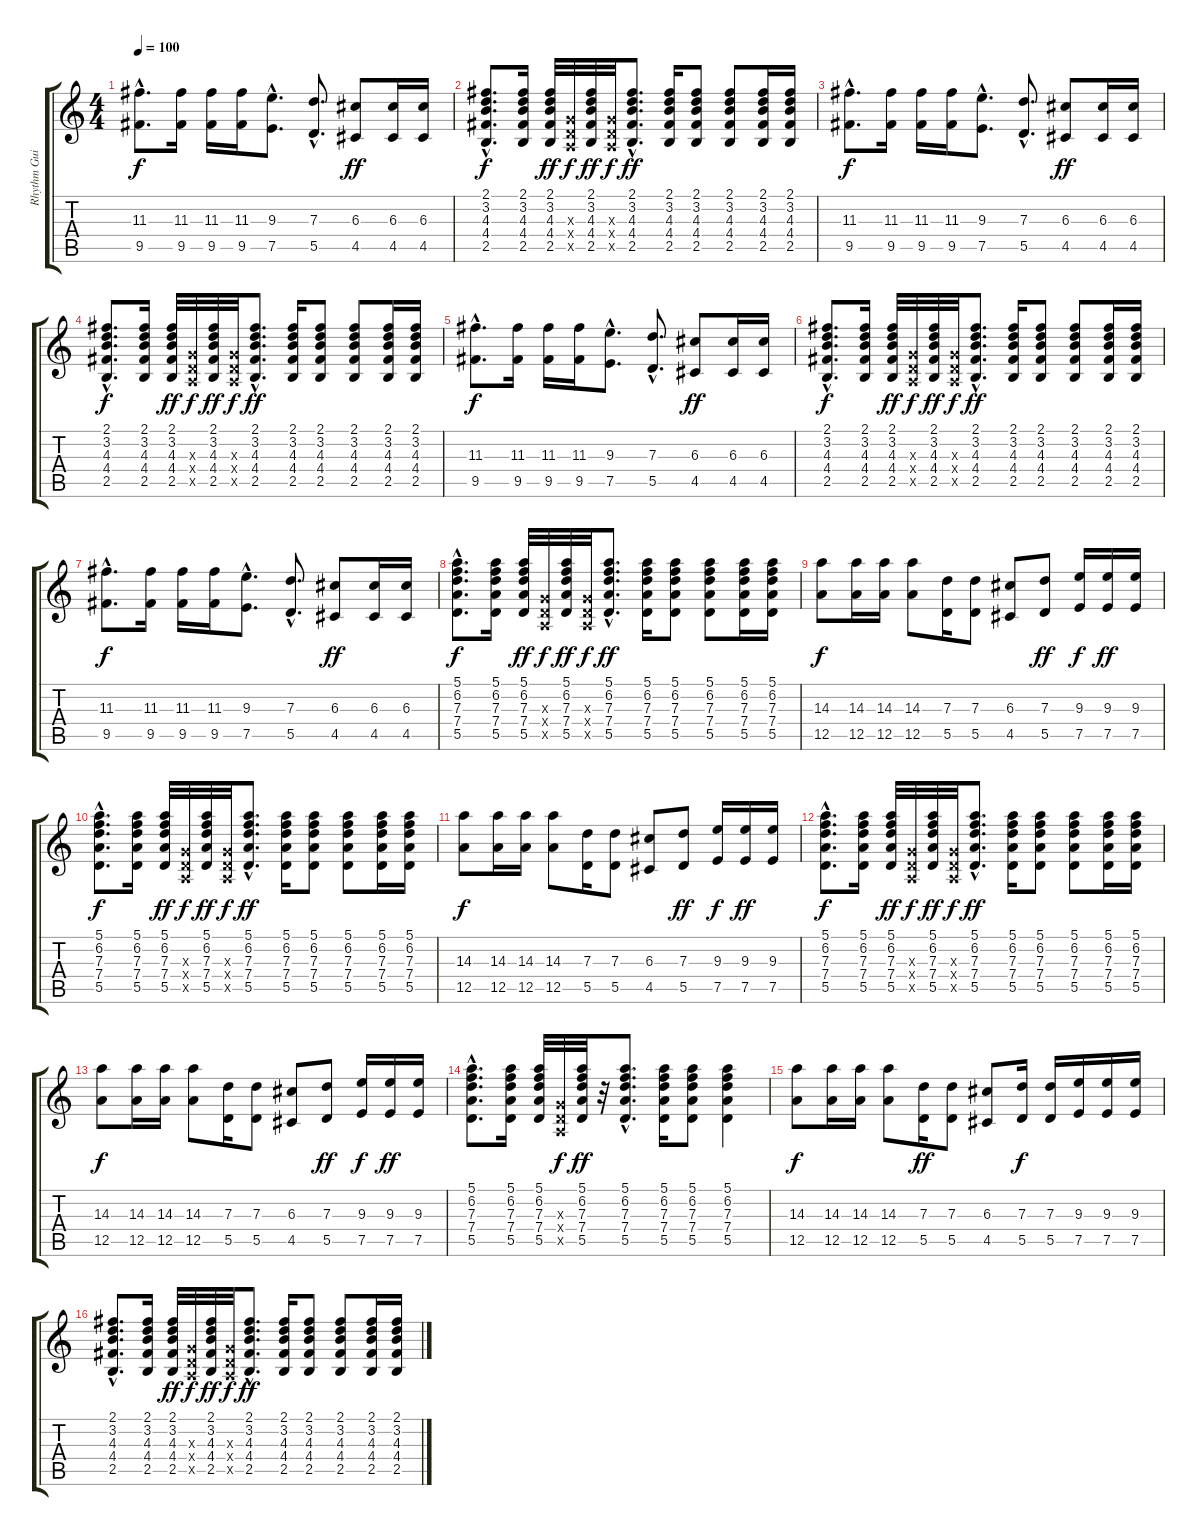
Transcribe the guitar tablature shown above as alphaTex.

\track ("Rhythm Guitar I" "Rhythm Gui") {instrument distortionguitar}
\staff {score tabs}
\tuning (E4 B3 G3 D3 A2 E2) {hide}
\ts (4 4)
\tempo 100
\clef g2
\ks c
(11.3{hac} 9.5{hac}).8{d dy f} (11.3 9.5).16 (11.3 9.5).16 (11.3 9.5).16 (9.3{hac} 7.5{hac}).8{d} (7.3{hac} 5.5{hac}).8{d} (6.3 4.5).8{dy ff} (6.3 4.5).16 (6.3 4.5).16 |
(2.1{hac} 3.2{hac} 4.3{hac} 4.4{hac} 2.5{hac}).8{d dy f} (2.1 3.2 4.3 4.4 2.5).16 (2.1 3.2 4.3 4.4 2.5).32{dy ff} (0.3{x} 0.4{x} 0.5{x}).32{dy f} (2.1 3.2 4.3 4.4 2.5).32{dy ff} (0.3{x} 0.4{x} 0.5{x}).32{dy f} (2.1{hac} 3.2{hac} 4.3{hac} 4.4{hac} 2.5{hac}).8{d dy ff} (2.1 3.2 4.3 4.4 2.5).16 (2.1 3.2 4.3 4.4 2.5).8 (2.1 3.2 4.3 4.4 2.5).8 (2.1 3.2 4.3 4.4 2.5).16 (2.1 3.2 4.3 4.4 2.5).16 |
(11.3{hac} 9.5{hac}).8{d dy f} (11.3 9.5).16 (11.3 9.5).16 (11.3 9.5).16 (9.3{hac} 7.5{hac}).8{d} (7.3{hac} 5.5{hac}).8{d} (6.3 4.5).8{dy ff} (6.3 4.5).16 (6.3 4.5).16 |
(2.1{hac} 3.2{hac} 4.3{hac} 4.4{hac} 2.5{hac}).8{d dy f} (2.1 3.2 4.3 4.4 2.5).16 (2.1 3.2 4.3 4.4 2.5).32{dy ff} (0.3{x} 0.4{x} 0.5{x}).32{dy f} (2.1 3.2 4.3 4.4 2.5).32{dy ff} (0.3{x} 0.4{x} 0.5{x}).32{dy f} (2.1{hac} 3.2{hac} 4.3{hac} 4.4{hac} 2.5{hac}).8{d dy ff} (2.1 3.2 4.3 4.4 2.5).16 (2.1 3.2 4.3 4.4 2.5).8 (2.1 3.2 4.3 4.4 2.5).8 (2.1 3.2 4.3 4.4 2.5).16 (2.1 3.2 4.3 4.4 2.5).16 |
(11.3{hac} 9.5{hac}).8{d dy f} (11.3 9.5).16 (11.3 9.5).16 (11.3 9.5).16 (9.3{hac} 7.5{hac}).8{d} (7.3{hac} 5.5{hac}).8{d} (6.3 4.5).8{dy ff} (6.3 4.5).16 (6.3 4.5).16 |
(2.1{hac} 3.2{hac} 4.3{hac} 4.4{hac} 2.5{hac}).8{d dy f} (2.1 3.2 4.3 4.4 2.5).16 (2.1 3.2 4.3 4.4 2.5).32{dy ff} (0.3{x} 0.4{x} 0.5{x}).32{dy f} (2.1 3.2 4.3 4.4 2.5).32{dy ff} (0.3{x} 0.4{x} 0.5{x}).32{dy f} (2.1{hac} 3.2{hac} 4.3{hac} 4.4{hac} 2.5{hac}).8{d dy ff} (2.1 3.2 4.3 4.4 2.5).16 (2.1 3.2 4.3 4.4 2.5).8 (2.1 3.2 4.3 4.4 2.5).8 (2.1 3.2 4.3 4.4 2.5).16 (2.1 3.2 4.3 4.4 2.5).16 |
(11.3{hac} 9.5{hac}).8{d dy f} (11.3 9.5).16 (11.3 9.5).16 (11.3 9.5).16 (9.3{hac} 7.5{hac}).8{d} (7.3{hac} 5.5{hac}).8{d} (6.3 4.5).8{dy ff} (6.3 4.5).16 (6.3 4.5).16 |
(5.1{hac} 6.2{hac} 7.3{hac} 7.4{hac} 5.5{hac}).8{d dy f} (5.1 6.2 7.3 7.4 5.5).16 (5.1 6.2 7.3 7.4 5.5).32{dy ff} (0.3{x} 0.4{x} 0.5{x}).32{dy f} (5.1 6.2 7.3 7.4 5.5).32{dy ff} (0.3{x} 0.4{x} 0.5{x}).32{dy f} (5.1{hac} 6.2{hac} 7.3{hac} 7.4{hac} 5.5{hac}).8{d dy ff} (5.1 6.2 7.3 7.4 5.5).16 (5.1 6.2 7.3 7.4 5.5).8 (5.1 6.2 7.3 7.4 5.5).8 (5.1 6.2 7.3 7.4 5.5).16 (5.1 6.2 7.3 7.4 5.5).16 |
(14.3 12.5).8{dy f} (14.3 12.5).16 (14.3 12.5).16 (14.3 12.5).8 (7.3 5.5).16 (7.3 5.5).8 (6.3 4.5).8 (7.3 5.5).8{dy ff} (9.3 7.5).16{dy f} (9.3 7.5).16{dy ff} (9.3 7.5).16 |
(5.1{hac} 6.2{hac} 7.3{hac} 7.4{hac} 5.5{hac}).8{d dy f} (5.1 6.2 7.3 7.4 5.5).16 (5.1 6.2 7.3 7.4 5.5).32{dy ff} (0.3{x} 0.4{x} 0.5{x}).32{dy f} (5.1 6.2 7.3 7.4 5.5).32{dy ff} (0.3{x} 0.4{x} 0.5{x}).32{dy f} (5.1{hac} 6.2{hac} 7.3{hac} 7.4{hac} 5.5{hac}).8{d dy ff} (5.1 6.2 7.3 7.4 5.5).16 (5.1 6.2 7.3 7.4 5.5).8 (5.1 6.2 7.3 7.4 5.5).8 (5.1 6.2 7.3 7.4 5.5).16 (5.1 6.2 7.3 7.4 5.5).16 |
(14.3 12.5).8{dy f} (14.3 12.5).16 (14.3 12.5).16 (14.3 12.5).8 (7.3 5.5).16 (7.3 5.5).8 (6.3 4.5).8 (7.3 5.5).8{dy ff} (9.3 7.5).16{dy f} (9.3 7.5).16{dy ff} (9.3 7.5).16 |
(5.1{hac} 6.2{hac} 7.3{hac} 7.4{hac} 5.5{hac}).8{d dy f} (5.1 6.2 7.3 7.4 5.5).16 (5.1 6.2 7.3 7.4 5.5).32{dy ff} (0.3{x} 0.4{x} 0.5{x}).32{dy f} (5.1 6.2 7.3 7.4 5.5).32{dy ff} (0.3{x} 0.4{x} 0.5{x}).32{dy f} (5.1{hac} 6.2{hac} 7.3{hac} 7.4{hac} 5.5{hac}).8{d dy ff} (5.1 6.2 7.3 7.4 5.5).16 (5.1 6.2 7.3 7.4 5.5).8 (5.1 6.2 7.3 7.4 5.5).8 (5.1 6.2 7.3 7.4 5.5).16 (5.1 6.2 7.3 7.4 5.5).16 |
(14.3 12.5).8{dy f} (14.3 12.5).16 (14.3 12.5).16 (14.3 12.5).8 (7.3 5.5).16 (7.3 5.5).8 (6.3 4.5).8 (7.3 5.5).8{dy ff} (9.3 7.5).16{dy f} (9.3 7.5).16{dy ff} (9.3 7.5).16 |
(5.1{hac} 6.2{hac} 7.3{hac} 7.4{hac} 5.5{hac}).8{d} (5.1 6.2 7.3 7.4 5.5).16 (5.1 6.2 7.3 7.4 5.5).32 (0.3{x} 0.4{x} 0.5{x}).32{dy f} (5.1 6.2 7.3 7.4 5.5).32{dy ff} r.32 (5.1{hac} 6.2{hac} 7.3{hac} 7.4{hac} 5.5{hac}).8{d} (5.1 6.2 7.3 7.4 5.5).16 (5.1 6.2 7.3 7.4 5.5).8 (5.1 6.2 7.3 7.4 5.5).4 |
(14.3 12.5).8{dy f} (14.3 12.5).16 (14.3 12.5).16 (14.3 12.5).8 (7.3 5.5).16{dy ff} (7.3 5.5).8 (6.3 4.5).8 (7.3 5.5).16{dy f} (7.3 5.5).16 (9.3 7.5).16 (9.3 7.5).16 (9.3 7.5).16 |
(2.1{hac} 3.2{hac} 4.3{hac} 4.4{hac} 2.5{hac}).8{d} (2.1 3.2 4.3 4.4 2.5).16 (2.1 3.2 4.3 4.4 2.5).32{dy ff} (0.3{x} 0.4{x} 0.5{x}).32{dy f} (2.1 3.2 4.3 4.4 2.5).32{dy ff} (0.3{x} 0.4{x} 0.5{x}).32{dy f} (2.1{hac} 3.2{hac} 4.3{hac} 4.4{hac} 2.5{hac}).8{d dy ff} (2.1 3.2 4.3 4.4 2.5).16 (2.1 3.2 4.3 4.4 2.5).8 (2.1 3.2 4.3 4.4 2.5).8 (2.1 3.2 4.3 4.4 2.5).16 (2.1 3.2 4.3 4.4 2.5).16
